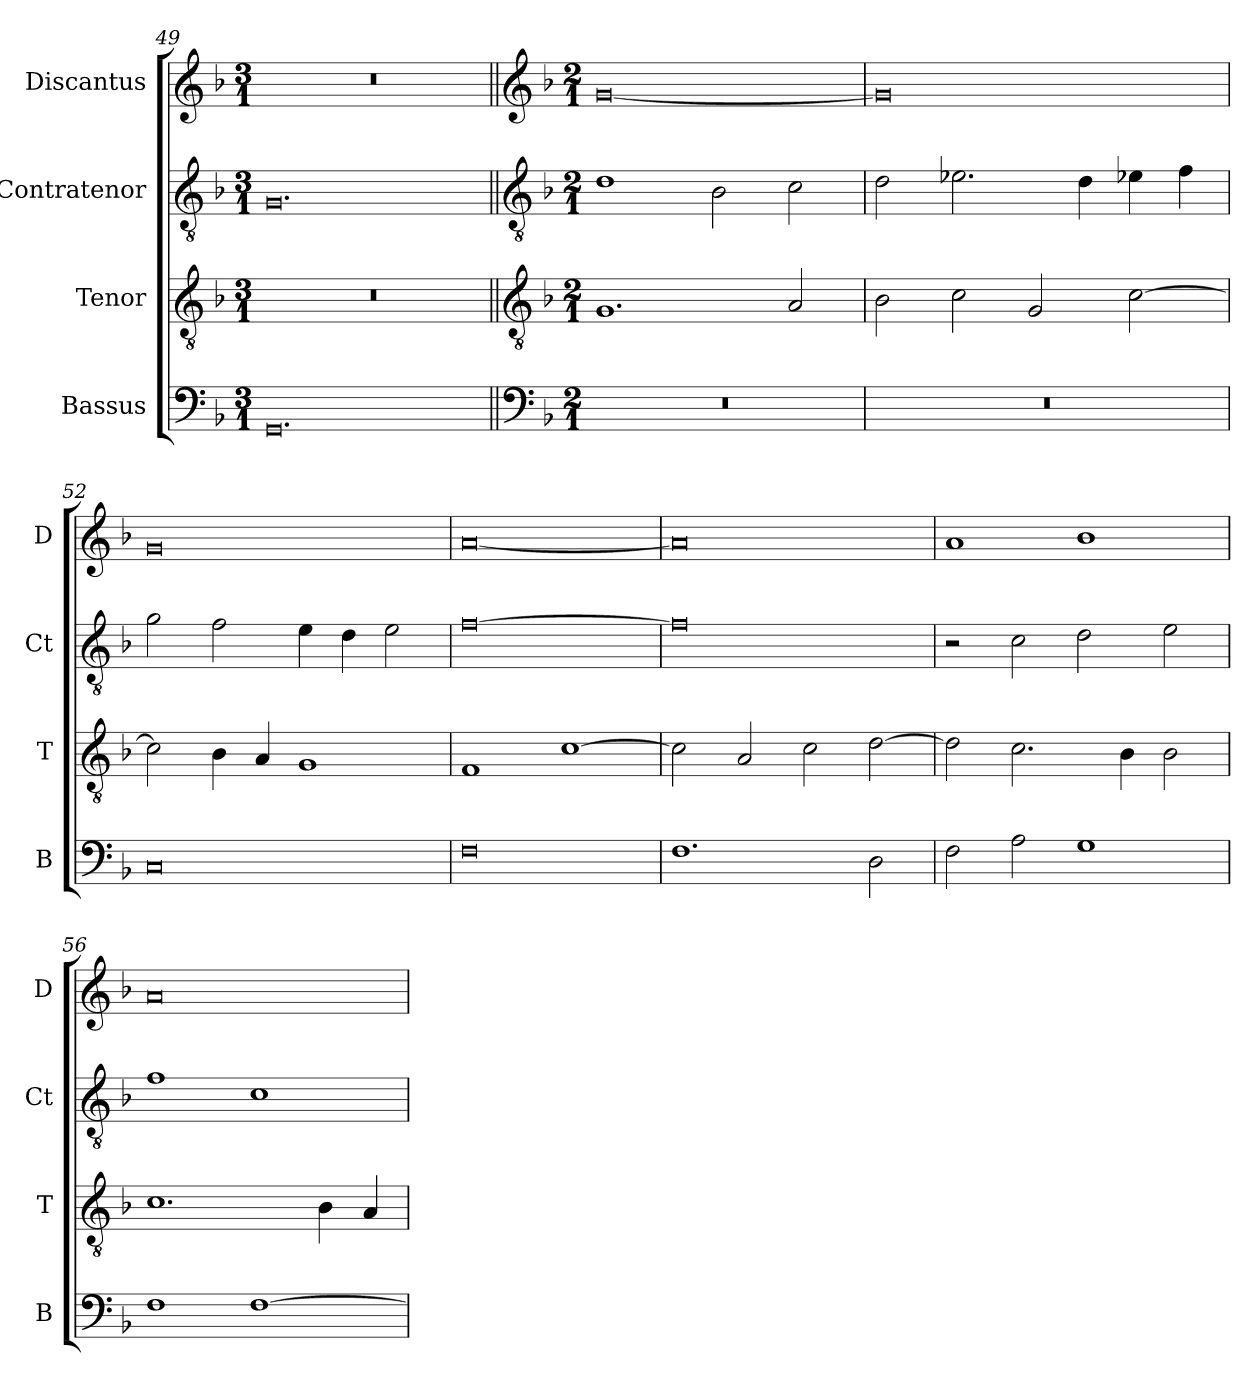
**kern	**kern	**kern	**kern
*part4	*part3	*part2	*part1
*staff4	*staff3	*staff2	*staff1
*I"Bassus	*I"Tenor	*I"Contratenor	*I"Discantus
*I'B	*I'T	*I'Ct	*I'D
*clefF4	*clefGv2	*clefGv2	*clefG2
*k[b-]	*k[b-]	*k[b-]	*k[b-]
*M3/1	*M3/1	*M3/1	*M3/1
=49	=49	=49	=49
0.GG	0.r	0.G	0.r
!!LO:LB:g=z
=50||	=50||	=50||	=50||
*clefF4	*clefGv2	*clefGv2	*clefG2
*k[b-]	*k[b-]	*k[b-]	*k[b-]
*M2/1	*M2/1	*M2/1	*M2/1
0r	1.G	1d	[0g
.	.	2B-\	.
.	2A/	2c\	.
=51	=51	=51	=51
0r	2B-\	2d\	0g]
.	2c\	2.e-X\	.
.	2G/	.	.
.	.	4d\	.
.	[2c\	4e-X\	.
.	.	4f\	.
=52	=52	=52	=52
0C	2c\]	2g\	0g
.	4B-\	2f\	.
.	4A/	.	.
.	1G	4e\	.
.	.	4d\	.
.	.	2e\	.
=53	=53	=53	=53
0F	1F	[0f	[0a
.	[1c	.	.
=54	=54	=54	=54
1.F	2c\]	0f]	0a]
.	2A/	.	.
.	2c\	.	.
2D\	[2d\	.	.
=55	=55	=55	=55
2F\	2d\]	2r	1a
2A\	2.c\	2c\	.
1G	.	2d\	1b-
.	4B-\	.	.
.	2B-\	2e\	.
=56	=56	=56	=56
1F	1.c	1f	0a
[1F	.	1c	.
.	4B-\	.	.
.	4A/	.	.
=	=	=	=
*-	*-	*-	*-
